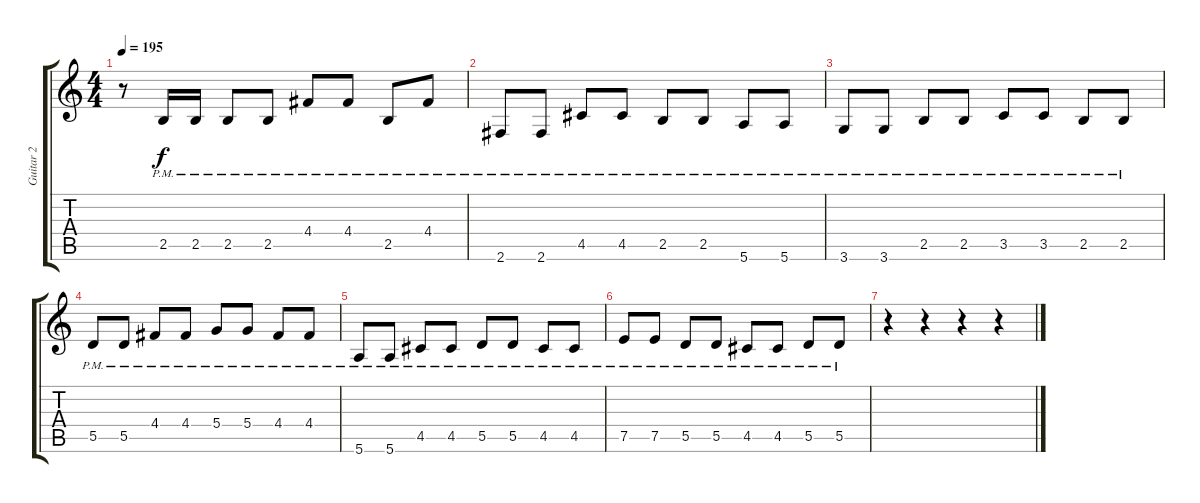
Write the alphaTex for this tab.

\track ("Guitar 2" "Guitar 2") {instrument distortionguitar}
\staff {score tabs}
\tuning (E4 B3 G3 D3 A2 E2) {hide}
\ts (4 4)
\tempo 195
\clef g2
\ks c
r.8{dy f} 2.5{pm}.16 2.5{pm}.16 2.5{pm}.8 2.5{pm}.8 4.4{pm}.8 4.4{pm}.8 2.5{pm}.8 4.4{pm}.8 |
2.6{pm}.8 2.6{pm}.8 4.5{pm}.8 4.5{pm}.8 2.5{pm}.8 2.5{pm}.8 5.6{pm}.8 5.6{pm}.8 |
3.6{pm}.8 3.6{pm}.8 2.5{pm}.8 2.5{pm}.8 3.5{pm}.8 3.5{pm}.8 2.5{pm}.8 2.5{pm}.8 |
5.5{pm}.8 5.5{pm}.8 4.4{pm}.8 4.4{pm}.8 5.4{pm}.8 5.4{pm}.8 4.4{pm}.8 4.4{pm}.8 |
5.6{pm}.8 5.6{pm}.8 4.5{pm}.8 4.5{pm}.8 5.5{pm}.8 5.5{pm}.8 4.5{pm}.8 4.5{pm}.8 |
7.5{pm}.8 7.5{pm}.8 5.5{pm}.8 5.5{pm}.8 4.5{pm}.8 4.5{pm}.8 5.5{pm}.8 5.5{pm}.8 |
r.4 r.4 r.4 r.4
